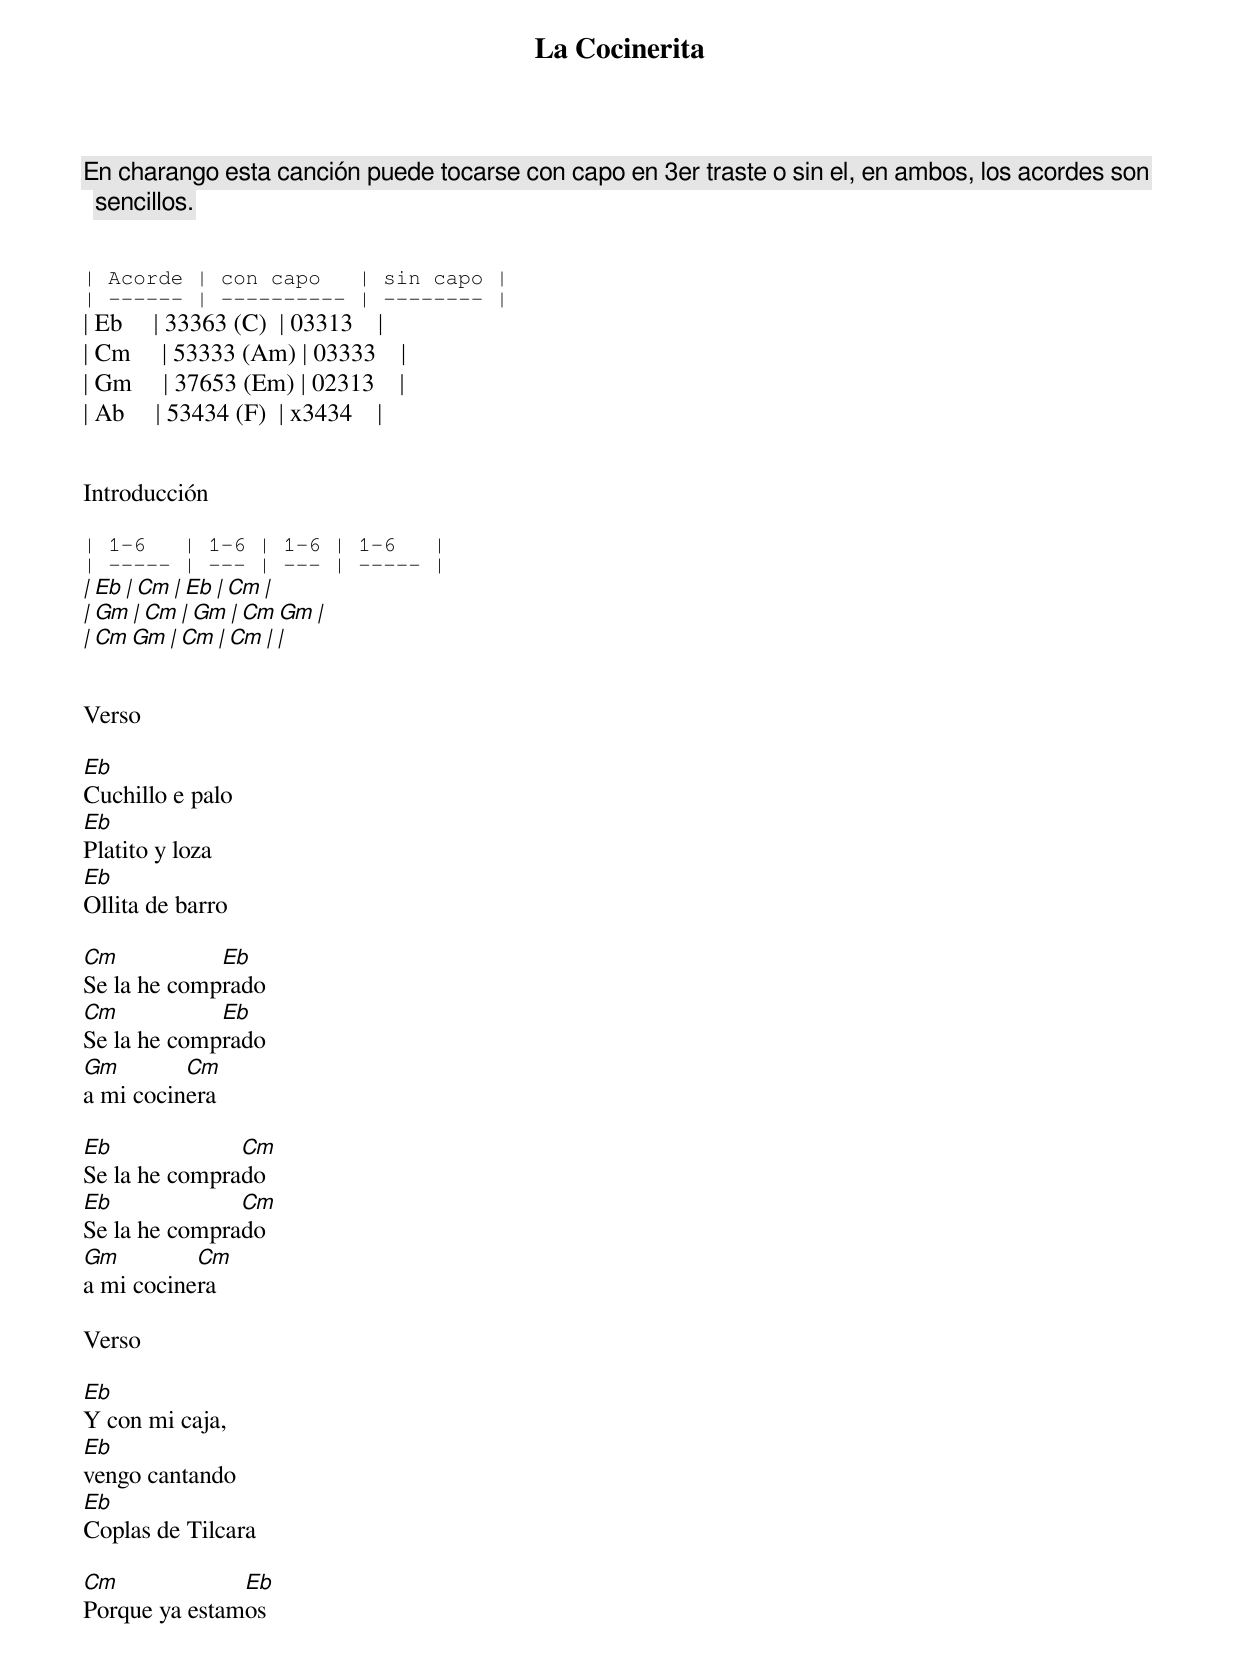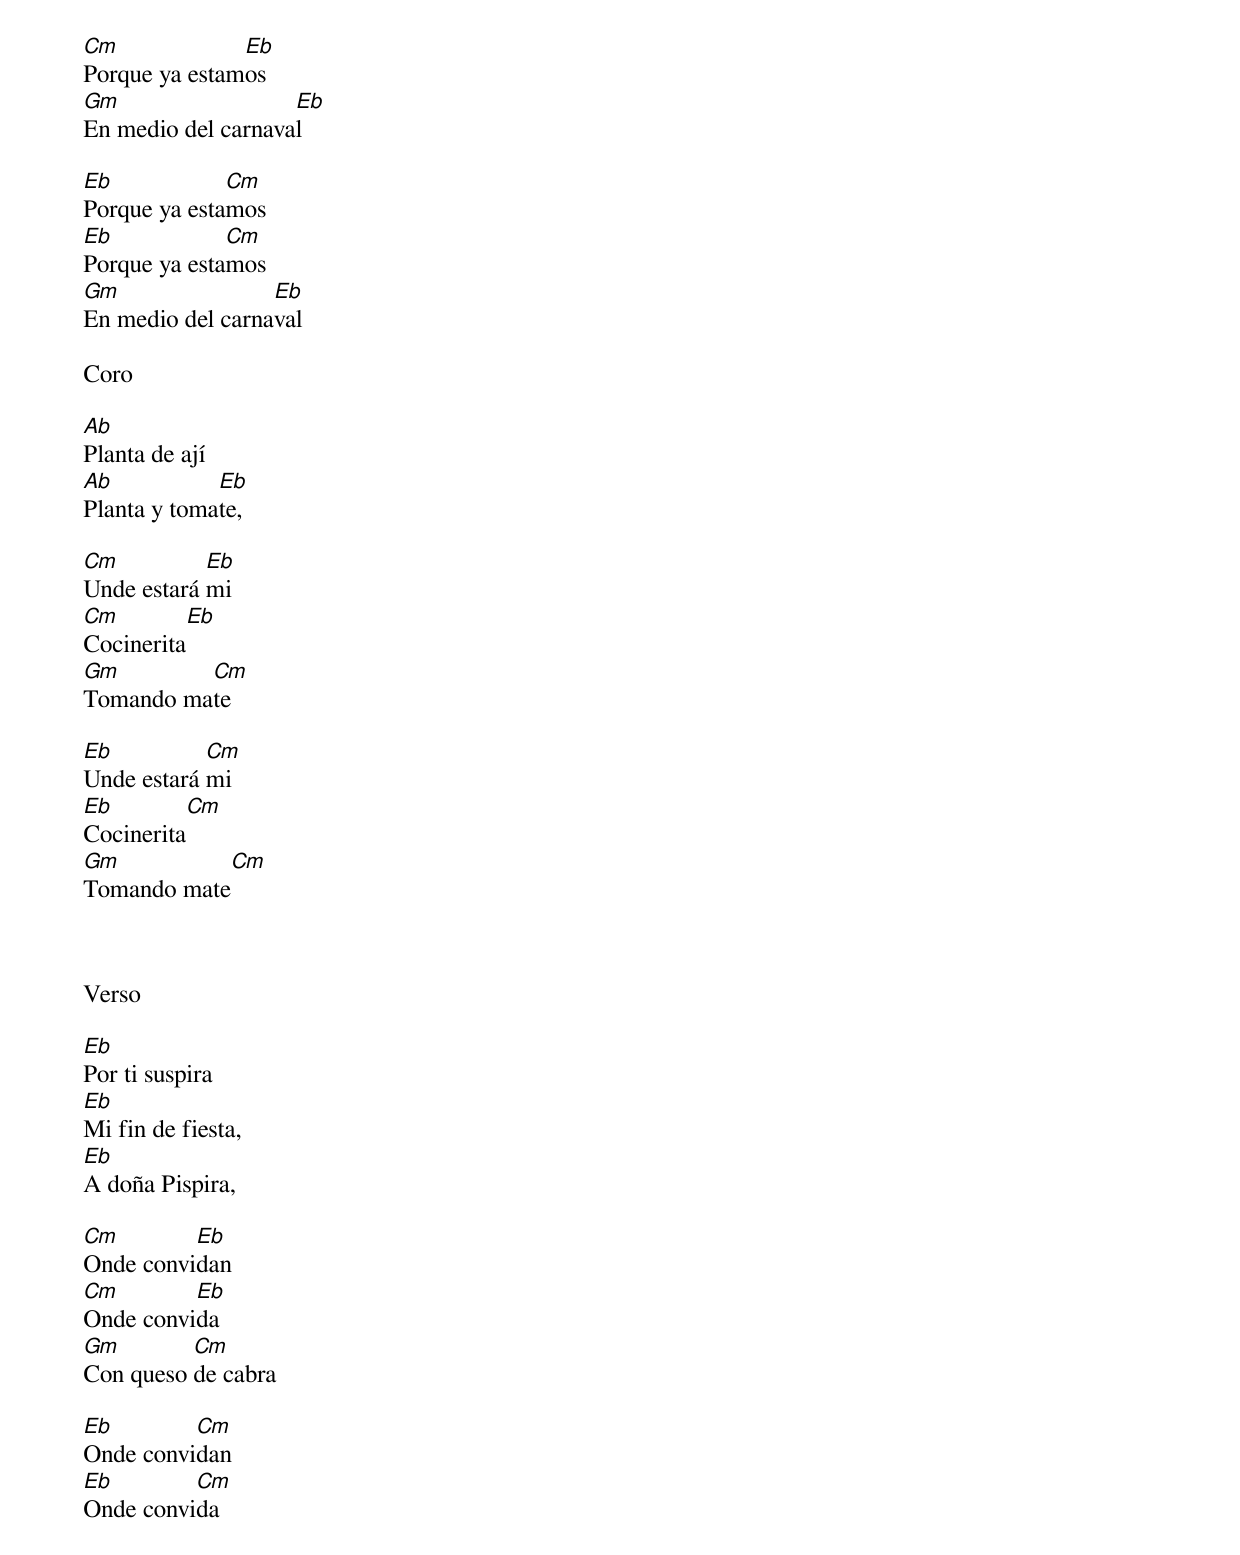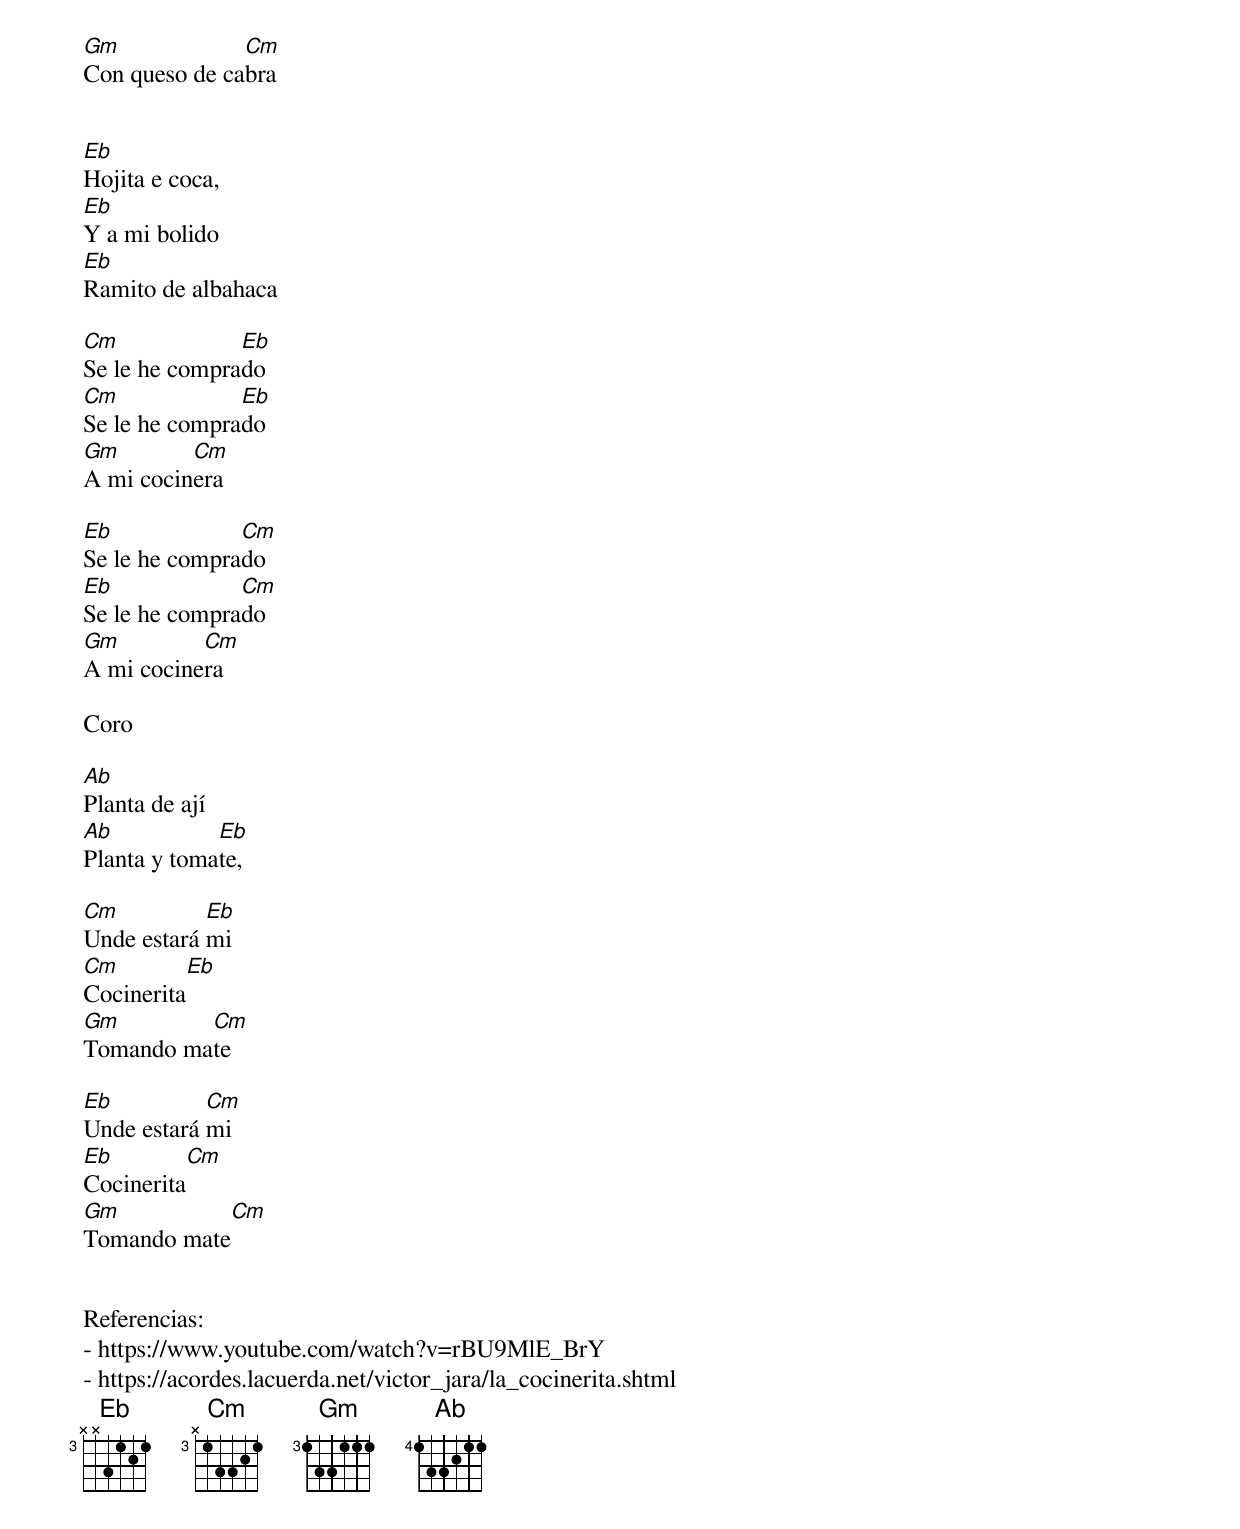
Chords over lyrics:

La Cocinerita

En charango esta canción puede tocarse con capo en 3er traste o sin el, en ambos, los acordes son sencillos.


| Acorde | con capo   | sin capo |
| ------ | ---------- | -------- |
| Eb     | 33363 (C)  | 03313    |
| Cm     | 53333 (Am) | 03333    |
| Gm     | 37653 (Em) | 02313    |
| Ab     | 53434 (F)  | x3434    |


Introducción

| 1-6   | 1-6 | 1-6 | 1-6   |
| ----- | --- | --- | ----- |
| Eb    | Cm  | Eb  | Cm    |
| Gm    | Cm  | Gm  | Cm Gm |
| Cm Gm | Cm  | Cm  |       |


Verso

Eb
Cuchillo e palo
Eb
Platito y loza
Eb
Ollita de barro

Cm           Eb
Se la he comprado
Cm           Eb
Se la he comprado
Gm        Cm
a mi cocinera

Eb             Cm
Se la he comprado
Eb             Cm
Se la he comprado
Gm         Cm
a mi cocinera

Verso

Eb
Y con mi caja,
Eb
vengo cantando
Eb
Coplas de Tilcara

Cm             Eb
Porque ya estamos
Cm             Eb
Porque ya estamos
Gm                  Eb
En medio del carnaval

Eb            Cm
Porque ya estamos
Eb            Cm
Porque ya estamos
Gm                Eb
En medio del carnaval

Coro

Ab
Planta de ají
Ab           Eb
Planta y tomate,

Cm          Eb
Unde estará mi
Cm          Eb
Cocinerita
Gm        Cm
Tomando mate

Eb          Cm
Unde estará mi
Eb          Cm
Cocinerita
Gm          Cm
Tomando mate



Verso

Eb
Por ti suspira
Eb
Mi fin de fiesta,
Eb
A doña Pispira,

Cm        Eb
Onde convidan
Cm        Eb
Onde convida
Gm        Cm
Con queso de cabra

Eb        Cm
Onde convidan
Eb        Cm
Onde convida
Gm             Cm
Con queso de cabra


Eb
Hojita e coca,
Eb
Y a mi bolido
Eb
Ramito de albahaca

Cm             Eb
Se le he comprado
Cm             Eb
Se le he comprado
Gm        Cm
A mi cocinera

Eb             Cm
Se le he comprado
Eb             Cm
Se le he comprado
Gm         Cm
A mi cocinera

Coro

Ab
Planta de ají
Ab           Eb
Planta y tomate,

Cm          Eb
Unde estará mi
Cm          Eb
Cocinerita
Gm        Cm
Tomando mate

Eb          Cm
Unde estará mi
Eb          Cm
Cocinerita
Gm          Cm
Tomando mate


Referencias:
- https://www.youtube.com/watch?v=rBU9MlE_BrY
- https://acordes.lacuerda.net/victor_jara/la_cocinerita.shtml
